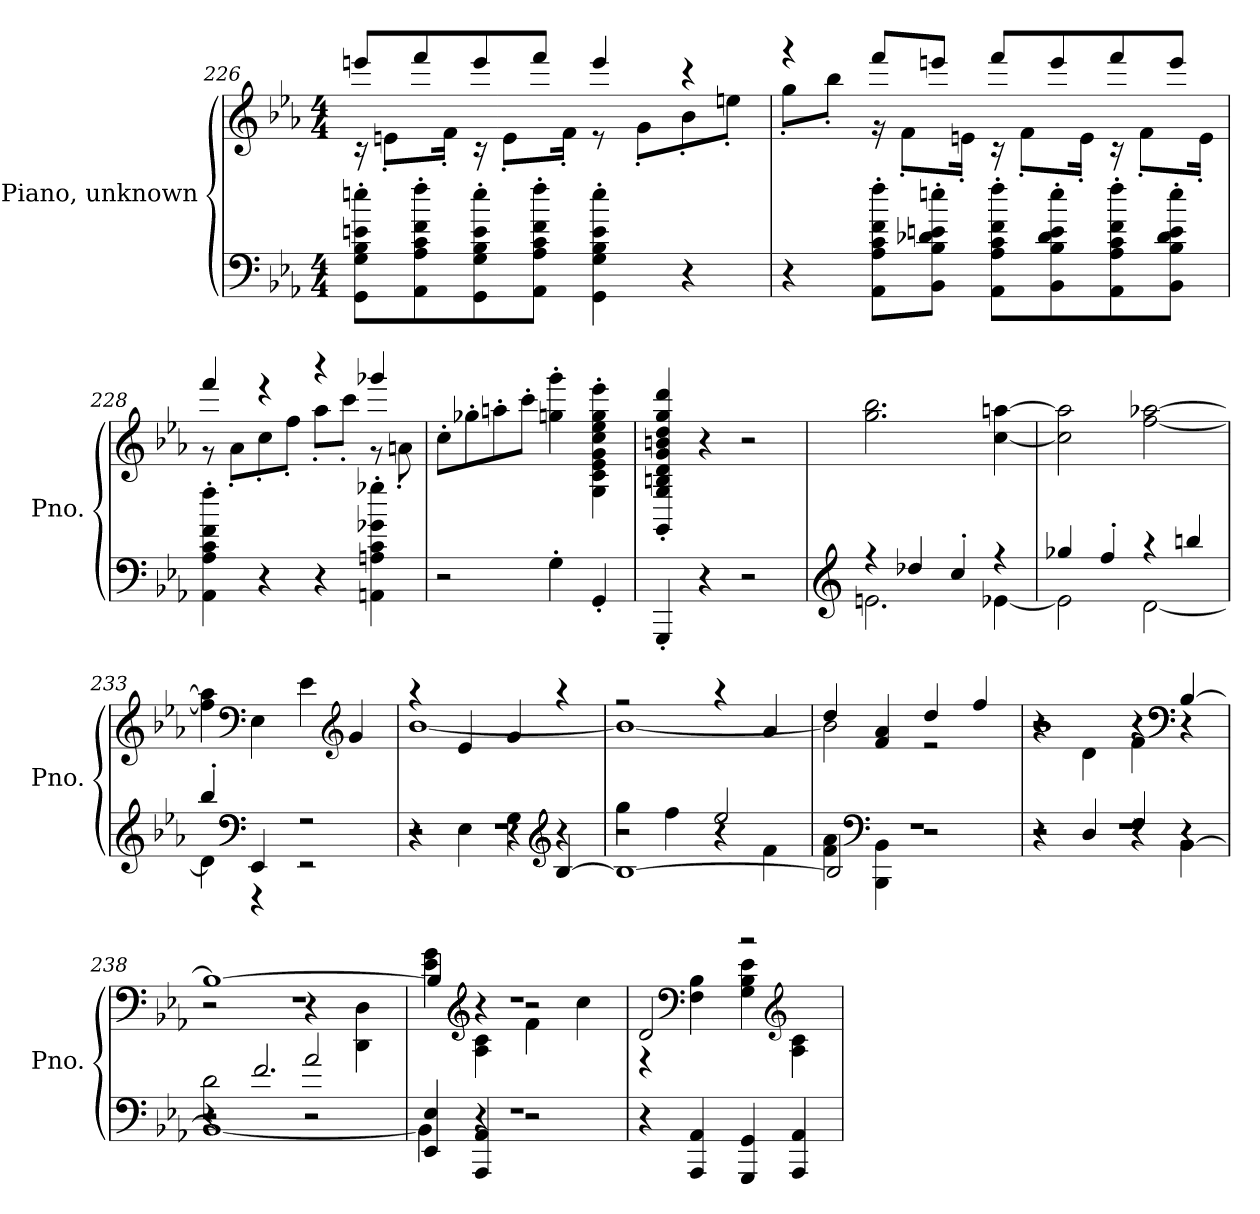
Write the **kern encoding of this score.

**kern	**kern
*part1	*part1
*staff2	*staff1
*I"Piano, unknown	*
*I'Pno.	*
!!LO:LB:g=z
*clefF4	*clefG2
*k[b-e-a-]	*k[b-e-a-]
*M4/4	*M4/4
=226	=226
*	*^
8GG\' 8G\' 8B-\' 8en\' 8een\'L	8eeen/L	16r
.	.	8en'\L
8AA-\' 8A-\' 8c\' 8f\' 8ff\'	8fff/	.
.	.	16f'\Jk
8GG\' 8G\' 8B-\' 8e\' 8ee\'	8eee/	16r
.	.	8e'\L
8AA-\' 8A-\' 8c\' 8f\' 8ff\'J	8fff/J	.
.	.	16f'\Jk
4GG\' 4G\' 4B-\' 4e\' 4ee\'	4eee/	8r
.	.	8g'\L
4r	4r	8b-'\
.	.	8een'\J
=227	=227	=227
4r	4r	8gg'\L
.	.	8bb-'\J
8AA-\' 8A-\' 8c\' 8f\' 8ff\'L	8fff/L	16r
.	.	8f'\L
8BB-\' 8B-\' 8d-X\' 8en\' 8een\'J	8eeen/J	.
.	.	16en'\Jk
8AA-\' 8A-\' 8c\' 8f\' 8ff\'L	8fff/L	16r
.	.	8f'\L
8BB-\' 8B-\' 8d-\' 8e\' 8ee\'	8eee/	.
.	.	16e'\Jk
8AA-\' 8A-\' 8c\' 8f\' 8ff\'	8fff/	16r
.	.	8f'\L
8BB-\' 8B-\' 8d-\' 8e\' 8ee\'J	8eee/J	.
.	.	16e'\Jk
=228	=228	=228
4AA-\' 4A-\' 4c\' 4f\' 4ff\'	4fff/	8r
.	.	8a-'\L
4r	4r	8cc'\
.	.	8ff'\J
4r	4r	8aa-'\L
.	.	8ccc'\J
4AAn\' 4An\' 4c\' 4g-X\' 4gg-X\'	4ggg-X/	8r
.	.	8an'\
*	*v	*v
!!LO:LB:g=z
=229	=229
2r	8cc'\L
.	8gg-X'\
.	8aan'\
.	8ccc'\J
4G'\	4ggn\' 4ggg\'
4GG'/	4G\' 4c\' 4e-\' 4g\' 4cc\' 4ee-\' 4gg\' 4eee-\'
=230	=230
4GGG'/	4GG/' 4G/' 4Bn/' 4d/' 4g/' 4bn/' 4dd/' 4gg/' 4ddd/'
4r	4r
2r	2r
=231	=231
*clefG2	*
*^	*
4r	2.en\	2.gg\ 2.bb-\
4dd-X/	.	.
4cc'/	.	.
4r	[4e-X\	[4cc\ [4aan\
=232	=232	=232
4gg-X/	2e-\]	2cc\] 2aa\]
4ff'/	.	.
4r	[2d\	[2ff\ [2aa-X\
4bbn/	.	.
=233	=233	=233
4bb-'/	4d\]	4ff\] 4aa-\]
*clefF4	*	*clefF4
4EE-/	4r	4E-\
2r	2r	4e-\
*	*	*clefG2
.	.	4g/
!!LO:PB:g=z
=234	=234	=234
*	*^	*^
1r	4r	2r	4r	[1b-
.	4E-\	.	4e-/	.
.	4G\	4r	4g/	.
*clefG2	*	*	*	*
.	4r	[4B-/	4r	.
=235	=235	=235	=235	=235
2r	4gg\	1B-_	2r	1b-_
.	4ff\	.	.	.
2ee-/	4r	.	4r	.
.	4f\	.	4a-/	.
=236	=236	=236	=236	=236
1r	4f\ 4a-\	2B-/]	4dd/	2b-\]
*clefF4	*	*	*	*
.	4BBB-\ 4BB-\	.	4f/ 4a-/	.
.	2r	2r	4dd/	2r
.	.	.	4ff/	.
=237	=237	=237	=237	=237
*	*	*	*	*^
1r	4r	2r	1b-	4r	2r
.	4D/	.	.	4d\	.
.	4F/	4r	.	4f\	4r
*	*	*	*clefF4	*	*
.	4r	[4BB-\	.	4r	[4B-/
=238	=238	=238	=238	=238	=238
*	*	*^	*	*	*
4r	2d\	2r	1BB-_	1r	2r	1B-_
2.f/	.	.	.	.	.	.
.	2r	2a-/	.	.	4r	.
.	.	.	.	.	4DD\ 4D\	.
*	*	*v	*v	*	*	*
=239	=239	=239	=239	=239	=239
1r	4EE-/ 4E-/	4BB-\]	1r	4e-\ 4g\	4B-/]
*	*	*	*clefG2	*	*
.	4AAA-/ 4AA-/	4r	.	4A-\ 4c\	4r
.	2r	2r	.	4f\	2r
.	.	.	.	4cc\	.
*v	*v	*v	*	*	*
*	*	*v	*v
!!LO:LB:g=z
=240	=240	=240
4r	2d/	4r
*	*clefF4	*
4AAA-/ 4AA-/	.	4F\ 4B-\
4GGG/ 4GG/	2r	4G\ 4B-\ 4e-\
*	*clefG2	*
4AAA-/ 4AA-/	.	4A-\ 4c\
*	*v	*v
=	=
*-	*-
